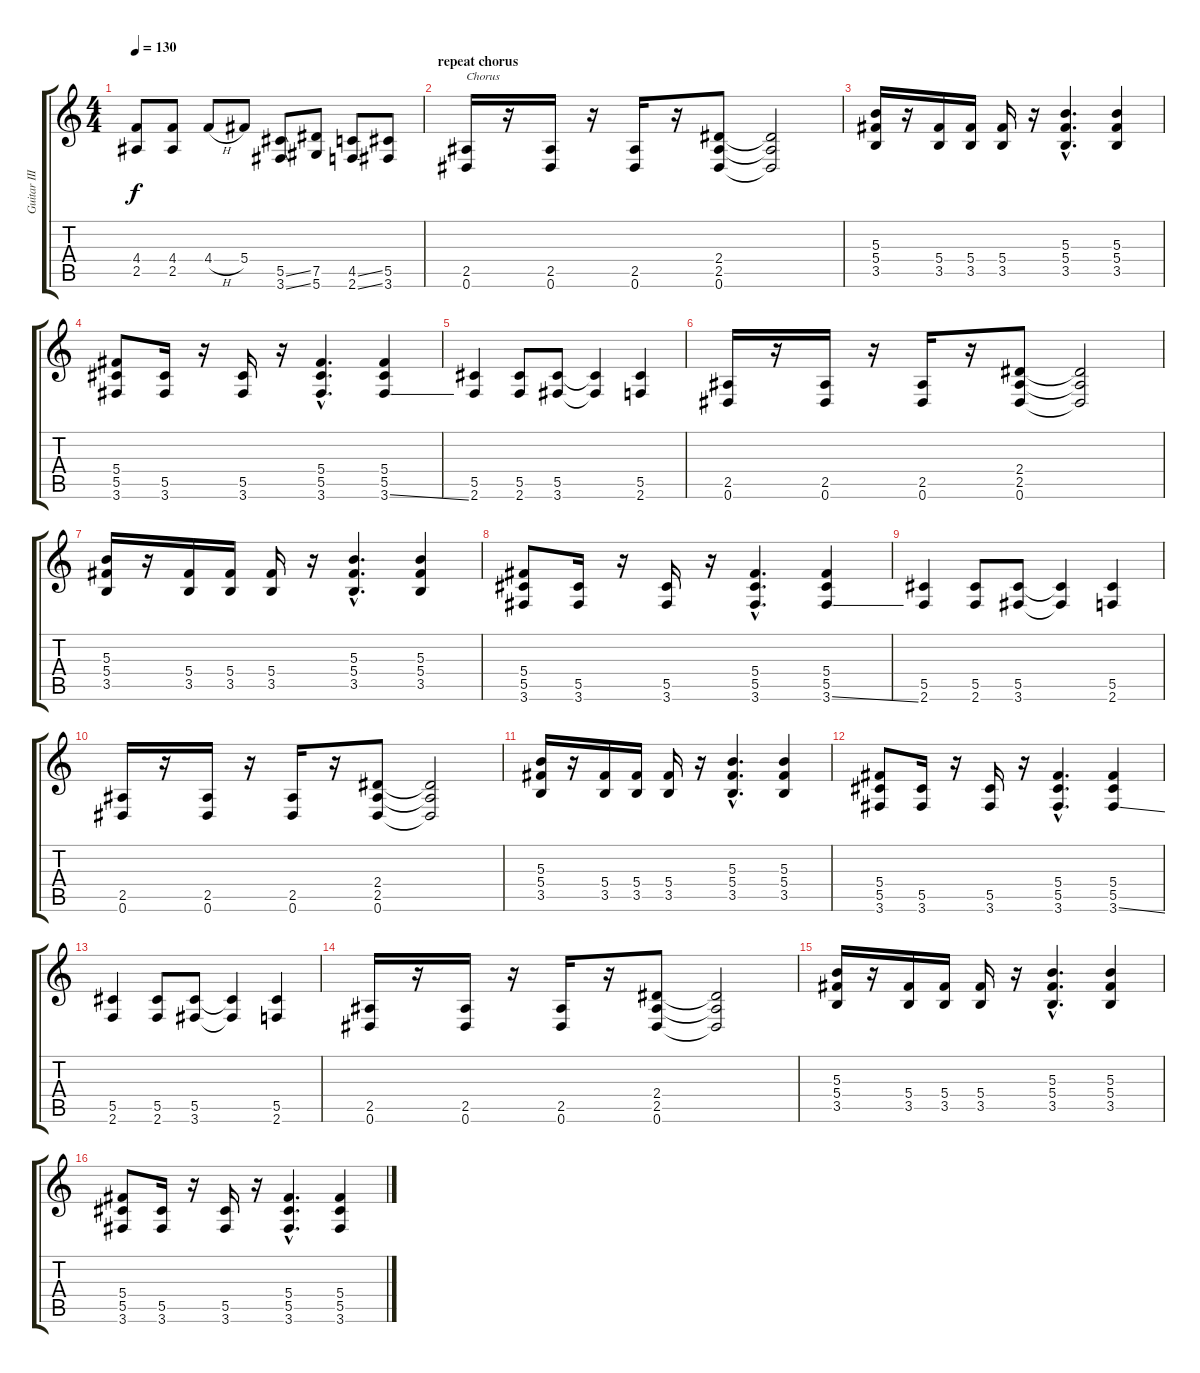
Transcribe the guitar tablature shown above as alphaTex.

\track ("Guitar III (w/ dist.)" "Guitar III") {instrument overdrivenguitar}
\staff {score tabs}
\tuning (Eb4 Bb3 Gb3 Db3 Ab2 Eb2) {hide}
\ts (4 4)
\tempo 130
\clef g2
\ks c
(4.4 2.5).8{dy f} (4.4 2.5).8 4.4{h}.8 5.4.8 (5.5{ss} 3.6{ss}).8 (7.5 5.6).8 (4.5{ss} 2.6{ss}).8 (5.5 3.6).8 |
\section ("" "repeat chorus")
(2.5 0.6).16{txt "Chorus"} r.16 (2.5 0.6).16 r.16 (2.5 0.6).16 r.16 (2.4 2.5 0.6).8 (2.4{t} 2.5{t} 0.6{t}).2 |
(5.3 5.4 3.5).16 r.16 (5.4 3.5).16 (5.4 3.5).16 (5.4 3.5).16 r.16 (5.3{hac} 5.4{hac} 3.5{hac}).4{d} (5.3 5.4 3.5).4 |
(5.4 5.5 3.6).8 (5.5 3.6).16 r.16 (5.5 3.6).16 r.16 (5.4{hac} 5.5{hac} 3.6{hac}).4{d} (5.4 5.5 3.6{ss}).4 |
(5.5 2.6).4 (5.5 2.6).8 (5.5 3.6).8 (5.5{t} 3.6{t}).4 (5.5 2.6).4 |
(2.5 0.6).16 r.16 (2.5 0.6).16 r.16 (2.5 0.6).16 r.16 (2.4 2.5 0.6).8 (2.4{t} 2.5{t} 0.6{t}).2 |
(5.3 5.4 3.5).16 r.16 (5.4 3.5).16 (5.4 3.5).16 (5.4 3.5).16 r.16 (5.3{hac} 5.4{hac} 3.5{hac}).4{d} (5.3 5.4 3.5).4 |
(5.4 5.5 3.6).8 (5.5 3.6).16 r.16 (5.5 3.6).16 r.16 (5.4{hac} 5.5{hac} 3.6{hac}).4{d} (5.4 5.5 3.6{ss}).4 |
(5.5 2.6).4 (5.5 2.6).8 (5.5 3.6).8 (5.5{t} 3.6{t}).4 (5.5 2.6).4 |
(2.5 0.6).16 r.16 (2.5 0.6).16 r.16 (2.5 0.6).16 r.16 (2.4 2.5 0.6).8 (2.4{t} 2.5{t} 0.6{t}).2 |
(5.3 5.4 3.5).16 r.16 (5.4 3.5).16 (5.4 3.5).16 (5.4 3.5).16 r.16 (5.3{hac} 5.4{hac} 3.5{hac}).4{d} (5.3 5.4 3.5).4 |
(5.4 5.5 3.6).8 (5.5 3.6).16 r.16 (5.5 3.6).16 r.16 (5.4{hac} 5.5{hac} 3.6{hac}).4{d} (5.4 5.5 3.6{ss}).4 |
(5.5 2.6).4 (5.5 2.6).8 (5.5 3.6).8 (5.5{t} 3.6{t}).4 (5.5 2.6).4 |
(2.5 0.6).16 r.16 (2.5 0.6).16 r.16 (2.5 0.6).16 r.16 (2.4 2.5 0.6).8 (2.4{t} 2.5{t} 0.6{t}).2 |
(5.3 5.4 3.5).16 r.16 (5.4 3.5).16 (5.4 3.5).16 (5.4 3.5).16 r.16 (5.3{hac} 5.4{hac} 3.5{hac}).4{d} (5.3 5.4 3.5).4 |
(5.4 5.5 3.6).8 (5.5 3.6).16 r.16 (5.5 3.6).16 r.16 (5.4{hac} 5.5{hac} 3.6{hac}).4{d} (5.4 5.5 3.6{ss}).4
